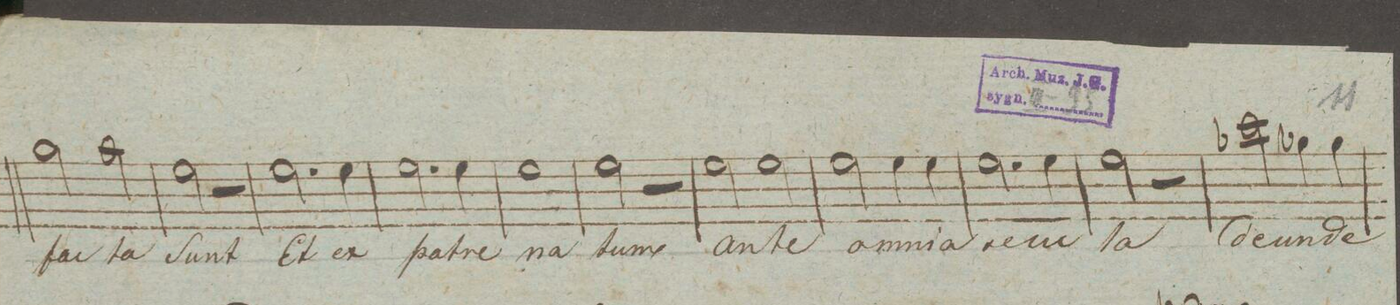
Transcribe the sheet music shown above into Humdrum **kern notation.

**kern	**text	**dynam
*I"Baſso.	*	*
*clefF4	*	*
*k[]	*	*
*met(c|)	*	*
*M4/4	*	*
2B\	fac-	.
2c\	-ta	.
=20	=20	=20
2G\	Sunt	.
2r	.	.
=21	=21	=21
2.G\	Et	.
4G\	ex	.
=22	=22	=22
2.G\	pat-	.
4G\	-re	.
=23	=23	=23
1G\	na-	.
=24	=24	=24
2G\	-tum	.
2r	.	.
=25	=25	=25
2G\	an-	.
2G\	-te	.
=26	=26	=26
2G\	o-	.
4G\	-mni-	.
4G\	-a	.
=27	=27	=27
2.G\	se-	.
4G\	-cu-	.
=28	=28	=28
2G\	-la	.
2r	.	.
=29	=29	=29
2e-X\	de-	.
4B-X\	-um	.
4B-\	de	.
=30	=30	=30
*-	*-	*-
